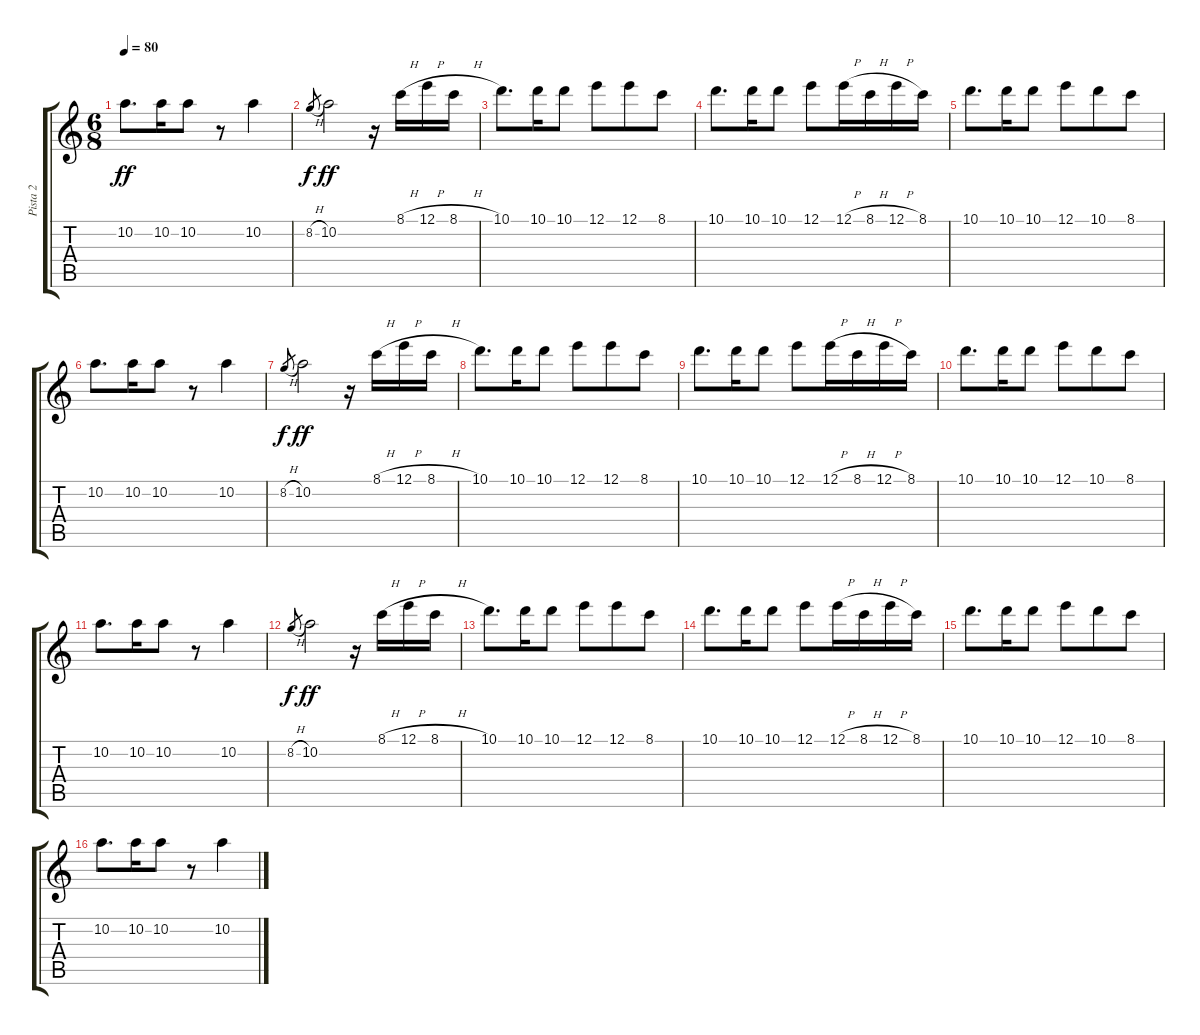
\track ("Pista 2" "Pista 2") {instrument acousticguitarnylon}
\staff {score tabs}
\tuning (E4 B3 G3 D3 A2 E2) {hide}
\ts (6 8)
\tempo 80
\clef g2
\ks c
10.2.8{d dy ff} 10.2.16 10.2.8 r.8 10.2.4 |
8.2{h}.8{gr dy f} 10.2.2{dy ff} r.16 8.1{h}.16 12.1{h}.16 8.1{h}.16 |
10.1.8{d} 10.1.16 10.1.8 12.1.8 12.1.8 8.1.8 |
10.1.8{d} 10.1.16 10.1.8 12.1.8 12.1{h}.16 8.1{h}.16 12.1{h}.16 8.1.16 |
10.1.8{d} 10.1.16 10.1.8 12.1.8 10.1.8 8.1.8 |
10.2.8{d} 10.2.16 10.2.8 r.8 10.2.4 |
8.2{h}.8{gr dy f} 10.2.2{dy ff} r.16 8.1{h}.16 12.1{h}.16 8.1{h}.16 |
10.1.8{d} 10.1.16 10.1.8 12.1.8 12.1.8 8.1.8 |
10.1.8{d} 10.1.16 10.1.8 12.1.8 12.1{h}.16 8.1{h}.16 12.1{h}.16 8.1.16 |
10.1.8{d} 10.1.16 10.1.8 12.1.8 10.1.8 8.1.8 |
10.2.8{d} 10.2.16 10.2.8 r.8 10.2.4 |
8.2{h}.8{gr dy f} 10.2.2{dy ff} r.16 8.1{h}.16 12.1{h}.16 8.1{h}.16 |
10.1.8{d} 10.1.16 10.1.8 12.1.8 12.1.8 8.1.8 |
10.1.8{d} 10.1.16 10.1.8 12.1.8 12.1{h}.16 8.1{h}.16 12.1{h}.16 8.1.16 |
10.1.8{d} 10.1.16 10.1.8 12.1.8 10.1.8 8.1.8 |
10.2.8{d} 10.2.16 10.2.8 r.8 10.2.4
